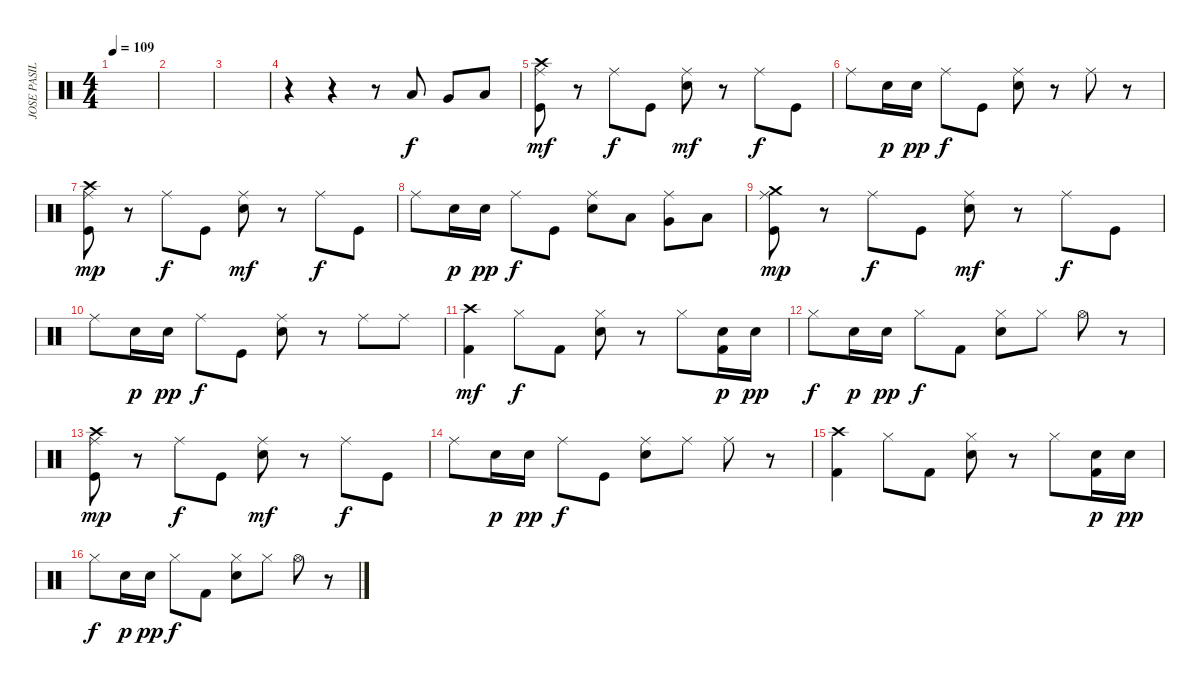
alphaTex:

\track ("JOSE PASILAS" "JOSE PASIL") {instrument percussion}
\staff {score}
\articulation defaults
\ts (4 4)
\tempo 109
\clef neutral
\ks c
|
|
|
r.4 r.4 r.8 "Low Tom (hit)".8 "Very Low Tom (hit)".8 "Low Floor Tom (hit)".8 |
("Ride (middle)" "Crash high (hit)" "Kick (hit)").8{dy mf} r.8 "Ride (middle)".8{dy f} "Kick (hit)".8 ("Ride (middle)" "Electric Snare (hit)").8{dy mf} r.8 "Ride (middle)".8{dy f} "Kick (hit)".8 |
"Ride (middle)".8 "Electric Snare (hit)".16{dy p} "Electric Snare (hit)".16{dy pp} "Ride (middle)".8{dy f} "Kick (hit)".8 ("Ride (middle)" "Electric Snare (hit)").8 r.8 "Ride (middle)".8 r.8 |
("Ride (middle)" "Crash high (hit)" "Kick (hit)").8{dy mp} r.8 "Ride (middle)".8{dy f} "Kick (hit)".8 ("Ride (middle)" "Electric Snare (hit)").8{dy mf} r.8 "Ride (middle)".8{dy f} "Kick (hit)".8 |
"Ride (middle)".8 "Electric Snare (hit)".16{dy p} "Electric Snare (hit)".16{dy pp} "Ride (middle)".8{dy f} "Kick (hit)".8 ("Ride (middle)" "Electric Snare (hit)").8 "Low Tom (hit)".8 ("Ride (middle)" "Very Low Tom (hit)").8 "Low Floor Tom (hit)".8 |
("Ride (middle)" "Crash medium (hit)" "Kick (hit)").8{dy mp} r.8 "Ride (middle)".8{dy f} "Kick (hit)".8 ("Ride (middle)" "Electric Snare (hit)").8{dy mf} r.8 "Ride (middle)".8{dy f} "Kick (hit)".8 |
"Ride (middle)".8 "Electric Snare (hit)".16{dy p} "Electric Snare (hit)".16{dy pp} "Ride (middle)".8{dy f} "Kick (hit)".8 ("Ride (middle)" "Electric Snare (hit)").8 r.8 "Ride (middle)".8 "Ride (middle)".8 |
("Crash high (hit)" "Kick (hit) 2").4{dy mf} "Hi-Hat (closed)".8{dy f} "Kick (hit) 2".8 ("Hi-Hat (closed)" "Electric Snare (hit)").8 r.8 "Hi-Hat (closed)".8 ("Electric Snare (hit)" "Kick (hit) 2").16{dy p} "Electric Snare (hit)".16{dy pp} |
"Hi-Hat (closed)".8{dy f} "Electric Snare (hit)".16{dy p} "Electric Snare (hit)".16{dy pp} "Hi-Hat (closed)".8{dy f} "Kick (hit) 2".8 ("Hi-Hat (closed)" "Electric Snare (hit)").8 "Hi-Hat (closed)".8 "Hi-Hat (open)".8 r.8 |
("Ride (middle)" "Crash high (hit)" "Kick (hit)").8{dy mp} r.8 "Ride (middle)".8{dy f} "Kick (hit)".8 ("Ride (middle)" "Electric Snare (hit)").8{dy mf} r.8 "Ride (middle)".8{dy f} "Kick (hit)".8 |
"Ride (middle)".8 "Electric Snare (hit)".16{dy p} "Electric Snare (hit)".16{dy pp} "Ride (middle)".8{dy f} "Kick (hit)".8 ("Ride (middle)" "Electric Snare (hit)").8 "Ride (middle)".8 "Ride (middle)".8 r.8 |
("Crash high (hit)" "Kick (hit) 2").4 "Hi-Hat (closed)".8 "Kick (hit) 2".8 ("Hi-Hat (closed)" "Electric Snare (hit)").8 r.8 "Hi-Hat (closed)".8 ("Electric Snare (hit)" "Kick (hit) 2").16{dy p} "Electric Snare (hit)".16{dy pp} |
"Hi-Hat (closed)".8{dy f} "Electric Snare (hit)".16{dy p} "Electric Snare (hit)".16{dy pp} "Hi-Hat (closed)".8{dy f} "Kick (hit) 2".8 ("Hi-Hat (closed)" "Electric Snare (hit)").8 "Hi-Hat (closed)".8 "Hi-Hat (open)".8 r.8
